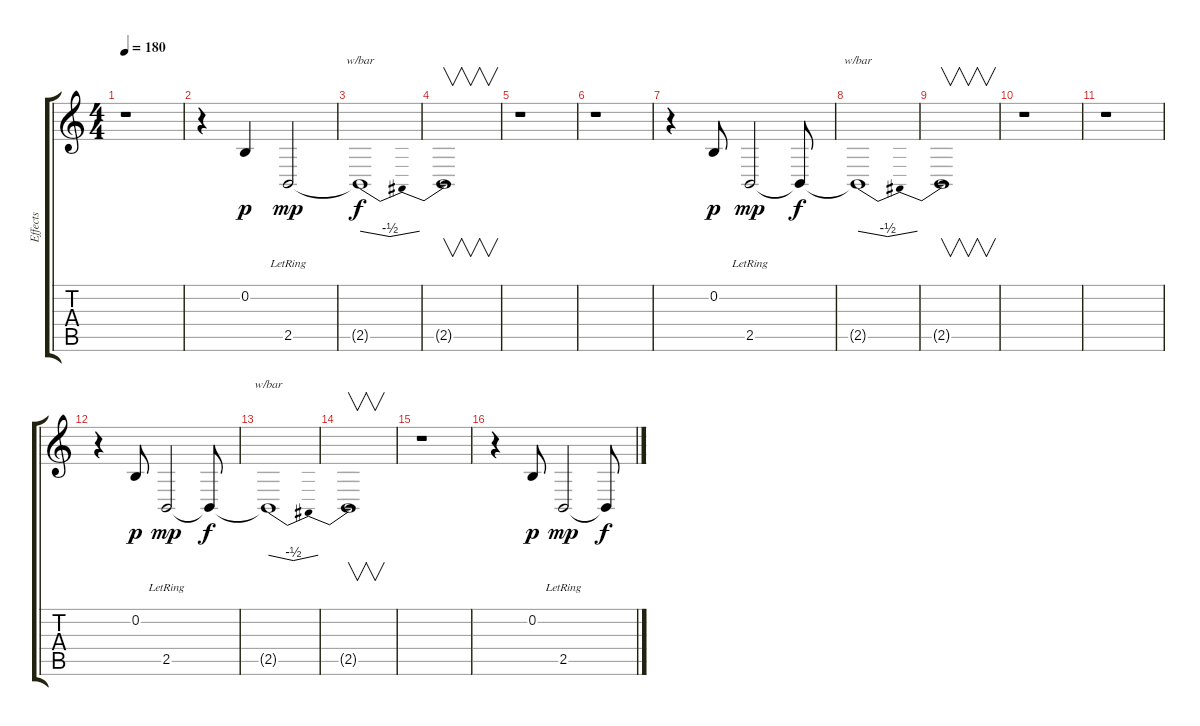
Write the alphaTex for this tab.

\track ("Effects" "Effects") {instrument tubularbells}
\staff {score tabs}
\tuning (E4 B3 G3 D3 A2 E2) {hide}
\ts (4 4)
\tempo 180
\clef g2
\ks c
r.1{dy p instrument tubularbells} |
r.4 0.2.4 2.5{lr}.2{dy mp} |
2.5{t}.1{tbe (dip default 0 0 30 -2 60 0) dy f} |
2.5{t}.1{v} |
r.1 |
r.1 |
r.4 0.2.8{dy p} 2.5{lr}.2{dy mp} 2.5{t}.8{dy f} |
2.5{t}.1{tbe (dip default 0 0 30 -2 60 0)} |
2.5{t}.1{v} |
r.1 |
r.1 |
r.4 0.2.8{dy p} 2.5{lr}.2{dy mp} 2.5{t}.8{dy f} |
2.5{t}.1{tbe (dip default 0 0 30 -2 60 0)} |
2.5{t}.1{v} |
r.1 |
r.4 0.2.8{dy p} 2.5{lr}.2{dy mp} 2.5{t}.8{dy f}
